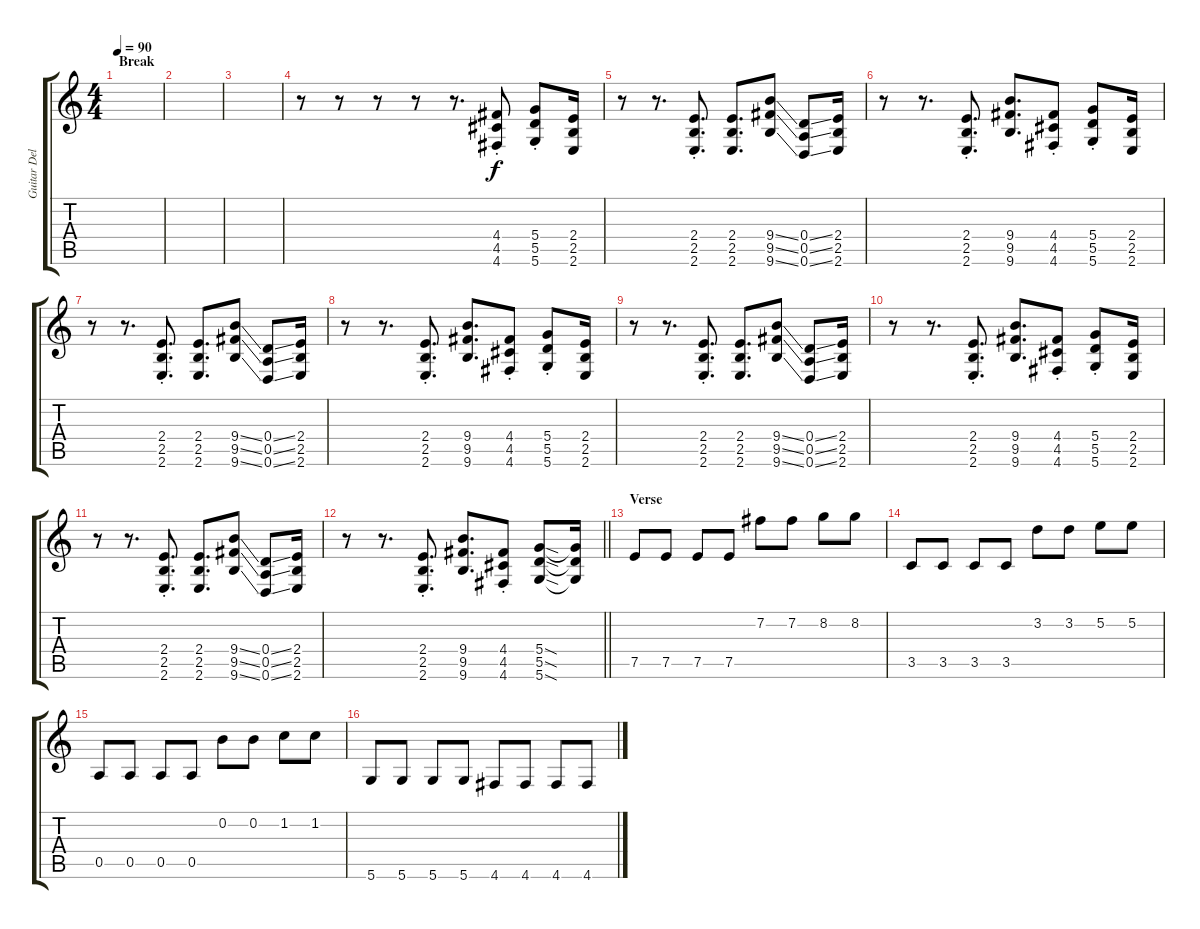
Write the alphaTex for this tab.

\track ("Guitar Delay" "Guitar Del") {instrument distortionguitar}
\staff {score tabs}
\tuning (E4 B3 G3 D3 A2 D2) {hide}
\ts (4 4)
\section ("" "Break")
\tempo 90
\clef g2
\ks c
|
|
|
r.8 r.8 r.8 r.8 r.8{d} (4.4{st} 4.5{st} 4.6{st}).8 (5.4{st} 5.5{st} 5.6{st}).8 (2.4 2.5 2.6).16 |
r.8 r.8{d} (2.4{st} 2.5{st} 2.6{st}).8{d} (2.4 2.5 2.6).8{d} (9.4{ss} 9.5{ss} 9.6{ss}).8 (0.4{ss} 0.5{ss} 0.6{ss}).8 (2.4 2.5 2.6).16 |
r.8 r.8{d} (2.4{st} 2.5{st} 2.6{st}).8{d} (9.4 9.5 9.6).8{d} (4.4{st} 4.5{st} 4.6{st}).8 (5.4{st} 5.5{st} 5.6{st}).8 (2.4 2.5 2.6).16 |
r.8 r.8{d} (2.4{st} 2.5{st} 2.6{st}).8{d} (2.4 2.5 2.6).8{d} (9.4{ss} 9.5{ss} 9.6{ss}).8 (0.4{ss} 0.5{ss} 0.6{ss}).8 (2.4 2.5 2.6).16 |
r.8 r.8{d} (2.4{st} 2.5{st} 2.6{st}).8{d} (9.4 9.5 9.6).8{d} (4.4{st} 4.5{st} 4.6{st}).8 (5.4{st} 5.5{st} 5.6{st}).8 (2.4 2.5 2.6).16 |
r.8 r.8{d} (2.4{st} 2.5{st} 2.6{st}).8{d} (2.4 2.5 2.6).8{d} (9.4{ss} 9.5{ss} 9.6{ss}).8 (0.4{ss} 0.5{ss} 0.6{ss}).8 (2.4 2.5 2.6).16 |
r.8 r.8{d} (2.4{st} 2.5{st} 2.6{st}).8{d} (9.4 9.5 9.6).8{d} (4.4{st} 4.5{st} 4.6{st}).8 (5.4{st} 5.5{st} 5.6{st}).8 (2.4 2.5 2.6).16 |
r.8 r.8{d} (2.4{st} 2.5{st} 2.6{st}).8{d} (2.4 2.5 2.6).8{d} (9.4{ss} 9.5{ss} 9.6{ss}).8 (0.4{ss} 0.5{ss} 0.6{ss}).8 (2.4 2.5 2.6).16 |
\barLineRight lightlight
r.8 r.8{d} (2.4{st} 2.5{st} 2.6{st}).8{d} (9.4 9.5 9.6).8{d} (4.4{st} 4.5{st} 4.6{st}).8 (5.4{sod} 5.5{sod} 5.6{sod}).8 (5.4{t} 5.5{t} 5.6{t}).16 |
\section ("" "Verse")
7.5.8{volume 10 instrument electricguitarclean} 7.5.8 7.5.8 7.5.8 7.2.8 7.2.8 8.2.8 8.2.8 |
3.5.8 3.5.8 3.5.8 3.5.8 3.2.8 3.2.8 5.2.8 5.2.8 |
0.5.8 0.5.8 0.5.8 0.5.8 0.2.8 0.2.8 1.2.8 1.2.8 |
5.6.8 5.6.8 5.6.8 5.6.8 4.6.8 4.6.8 4.6.8 4.6.8
